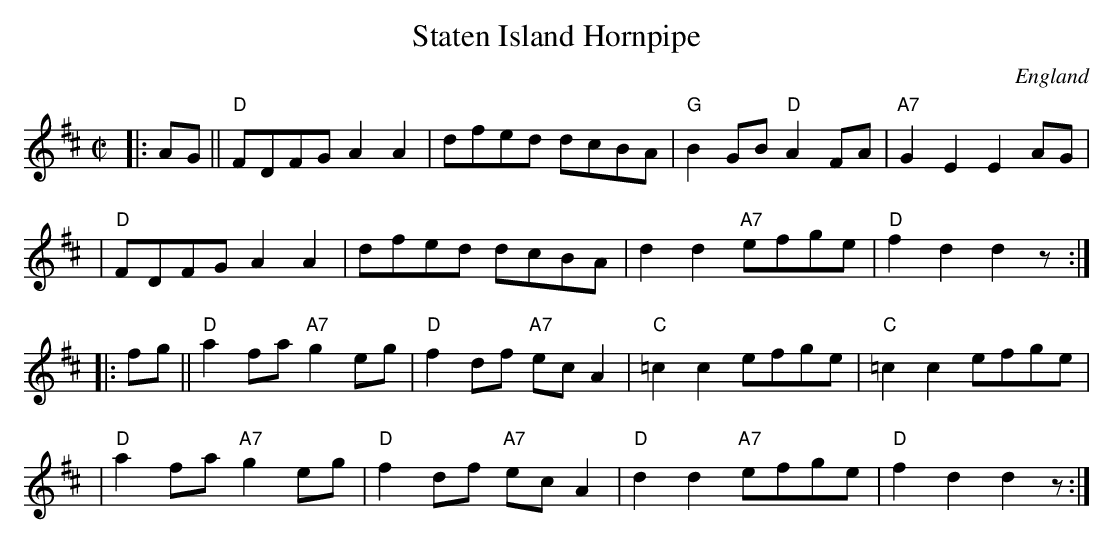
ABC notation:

X:1
T: Staten Island Hornpipe
O:England
M: C|
L: 1/8
K: D
|: AG || "D"FDFG A2A2 | dfed dcBA | "G"B2GB "D"A2FA | "A7"G2E2 E2AG |
| "D"FDFG A2A2 | dfed dcBA | d2d2 "A7"efge | "D"f2d2 d2z :|
|: fg || "D"a2fa "A7"g2eg | "D"f2df "A7"ecA2 | "C"=c2c2 efge | "C"=c2c2 efge |
| "D"a2fa "A7"g2eg | "D"f2df "A7"ecA2 | "D"d2d2 "A7"efge | "D"f2d2 d2z :|
